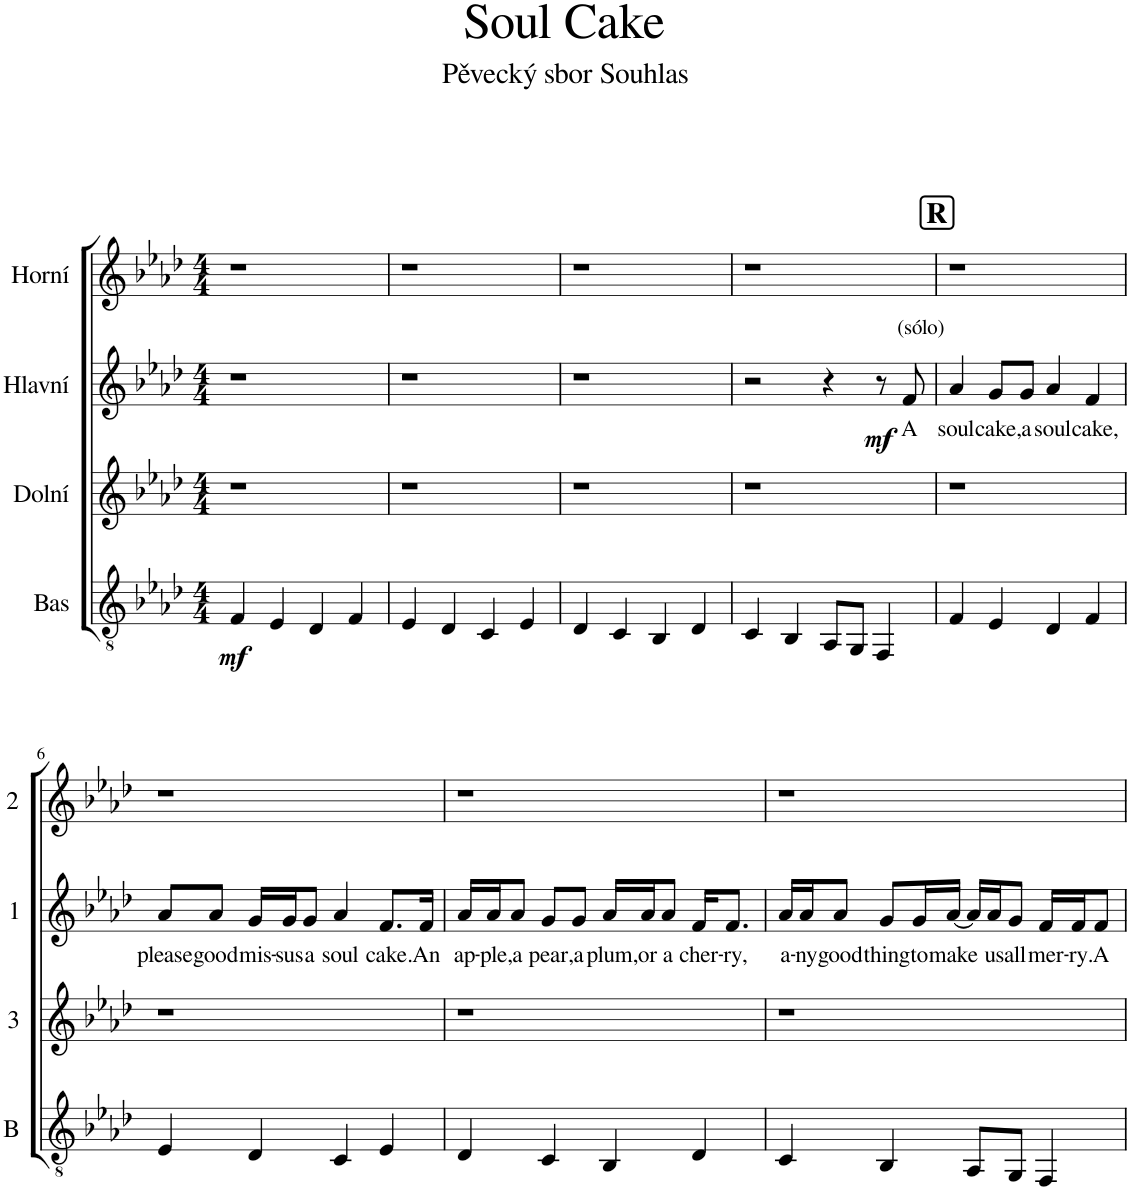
**kern	**dynam	**kern	**kern	**text	**dynam	**kern
*part4	*part4	*part3	*part2	*part2	*part2	*part1
*staff4	*staff4	*staff3	*staff2	*staff2	*staff2	*staff1
*I"Bas	*	*I"Dolní	*I"Hlavní	*	*	*I"Horní
*I'B	*	*	*	*	*	*
*clefGv2	*	*clefG2	*clefG2	*	*	*clefG2
*k[b-e-a-d-]	*	*k[b-e-a-d-]	*k[b-e-a-d-]	*	*	*k[b-e-a-d-]
*M4/4	*	*M4/4	*M4/4	*	*	*M4/4
=1	=1	=1	=1	=1	=1	=1
!	!LO:DY:b	!	!	!	!	!
4F/	mf	1r	1r	.	.	1r
4E-/	.	.	.	.	.	.
4D-/	.	.	.	.	.	.
4F/	.	.	.	.	.	.
=2	=2	=2	=2	=2	=2	=2
4E-/	.	1r	1r	.	.	1r
4D-/	.	.	.	.	.	.
4C/	.	.	.	.	.	.
4E-/	.	.	.	.	.	.
=3	=3	=3	=3	=3	=3	=3
4D-/	.	1r	1r	.	.	1r
4C/	.	.	.	.	.	.
4BB-/	.	.	.	.	.	.
4D-/	.	.	.	.	.	.
=4	=4	=4	=4	=4	=4	=4
4C/	.	1r	2r	.	.	1r
4BB-/	.	.	.	.	.	.
8AA-/L	.	.	4r	.	.	.
8GG/J	.	.	.	.	.	.
!	!	!	!	!	!LO:DY:b	!
4FF/	.	.	8r	.	mf	.
!	!	!	!	!LO:LY:b	!	!
.	.	.	8f/	A	.	.
!!LO:REH:place=s1:a:B:cj:fs=14:t=R
=5	=5	=5	=5	=5	=5	=5
!	!	!	!LO:TX:a:t=(sólo)	!	!	!
!	!	!	!	!LO:LY:b	!	!
4F/	.	1r	4a-/	soul	.	1r
!	!	!	!	!LO:LY:b	!	!
4E-/	.	.	8g/L	cake,	.	.
!	!	!	!	!LO:LY:b	!	!
.	.	.	8g/J	a	.	.
!	!	!	!	!LO:LY:b	!	!
4D-/	.	.	4a-/	soul	.	.
!	!	!	!	!LO:LY:b	!	!
4F/	.	.	4f/	cake,	.	.
!!LO:LB:g=z
=6	=6	=6	=6	=6	=6	=6
!	!	!	!	!LO:LY:b	!	!
4E-/	.	1r	8a-/L	please	.	1r
!	!	!	!	!LO:LY:b	!	!
.	.	.	8a-/J	good	.	.
!	!	!	!	!LO:LY:b	!	!
4D-/	.	.	16g/LL	mis-	.	.
!	!	!	!	!LO:LY:b	!	!
.	.	.	16g/J	-sus	.	.
!	!	!	!	!LO:LY:b	!	!
.	.	.	8g/J	a	.	.
!	!	!	!	!LO:LY:b	!	!
4C/	.	.	4a-/	soul	.	.
!	!	!	!	!LO:LY:b	!	!
4E-/	.	.	8.f/L	cake.	.	.
!	!	!	!	!LO:LY:b	!	!
.	.	.	16f/Jk	An	.	.
=7	=7	=7	=7	=7	=7	=7
!	!	!	!	!LO:LY:b	!	!
4D-/	.	1r	16a-/LL	ap-	.	1r
!	!	!	!	!LO:LY:b	!	!
.	.	.	16a-/J	-ple,	.	.
!	!	!	!	!LO:LY:b	!	!
.	.	.	8a-/J	a	.	.
!	!	!	!	!LO:LY:b	!	!
4C/	.	.	8g/L	pear,	.	.
!	!	!	!	!LO:LY:b	!	!
.	.	.	8g/J	a	.	.
!	!	!	!	!LO:LY:b	!	!
4BB-/	.	.	16a-/LL	plum,	.	.
!	!	!	!	!LO:LY:b	!	!
.	.	.	16a-/J	or	.	.
!	!	!	!	!LO:LY:b	!	!
.	.	.	8a-/J	a	.	.
!	!	!	!	!LO:LY:b	!	!
4D-/	.	.	16f/KL	cher-	.	.
!	!	!	!	!LO:LY:b	!	!
.	.	.	8.f/J	-ry,	.	.
=8	=8	=8	=8	=8	=8	=8
!	!	!	!	!LO:LY:b	!	!
4C/	.	1r	16a-/LL	a-	.	1r
!	!	!	!	!LO:LY:b	!	!
.	.	.	16a-/J	-ny	.	.
!	!	!	!	!LO:LY:b	!	!
.	.	.	8a-/J	good	.	.
!	!	!	!	!LO:LY:b	!	!
4BB-/	.	.	8g/L	thing	.	.
!	!	!	!	!LO:LY:b	!	!
.	.	.	16g/L	to	.	.
!	!	!	!	!LO:LY:b	!	!
.	.	.	[16a-/JJ	make	.	.
8AA-/L	.	.	16a-/LL]	.	.	.
!	!	!	!	!LO:LY:b	!	!
.	.	.	16a-/J	us	.	.
!	!	!	!	!LO:LY:b	!	!
8GG/J	.	.	8g/J	all	.	.
!	!	!	!	!LO:LY:b	!	!
4FF/	.	.	16f/LL	mer-	.	.
!	!	!	!	!LO:LY:b	!	!
.	.	.	16f/J	-ry.	.	.
!	!	!	!	!LO:LY:b	!	!
.	.	.	8f/J	A	.	.
=	=	=	=	=	=	=
*-	*-	*-	*-	*-	*-	*-
